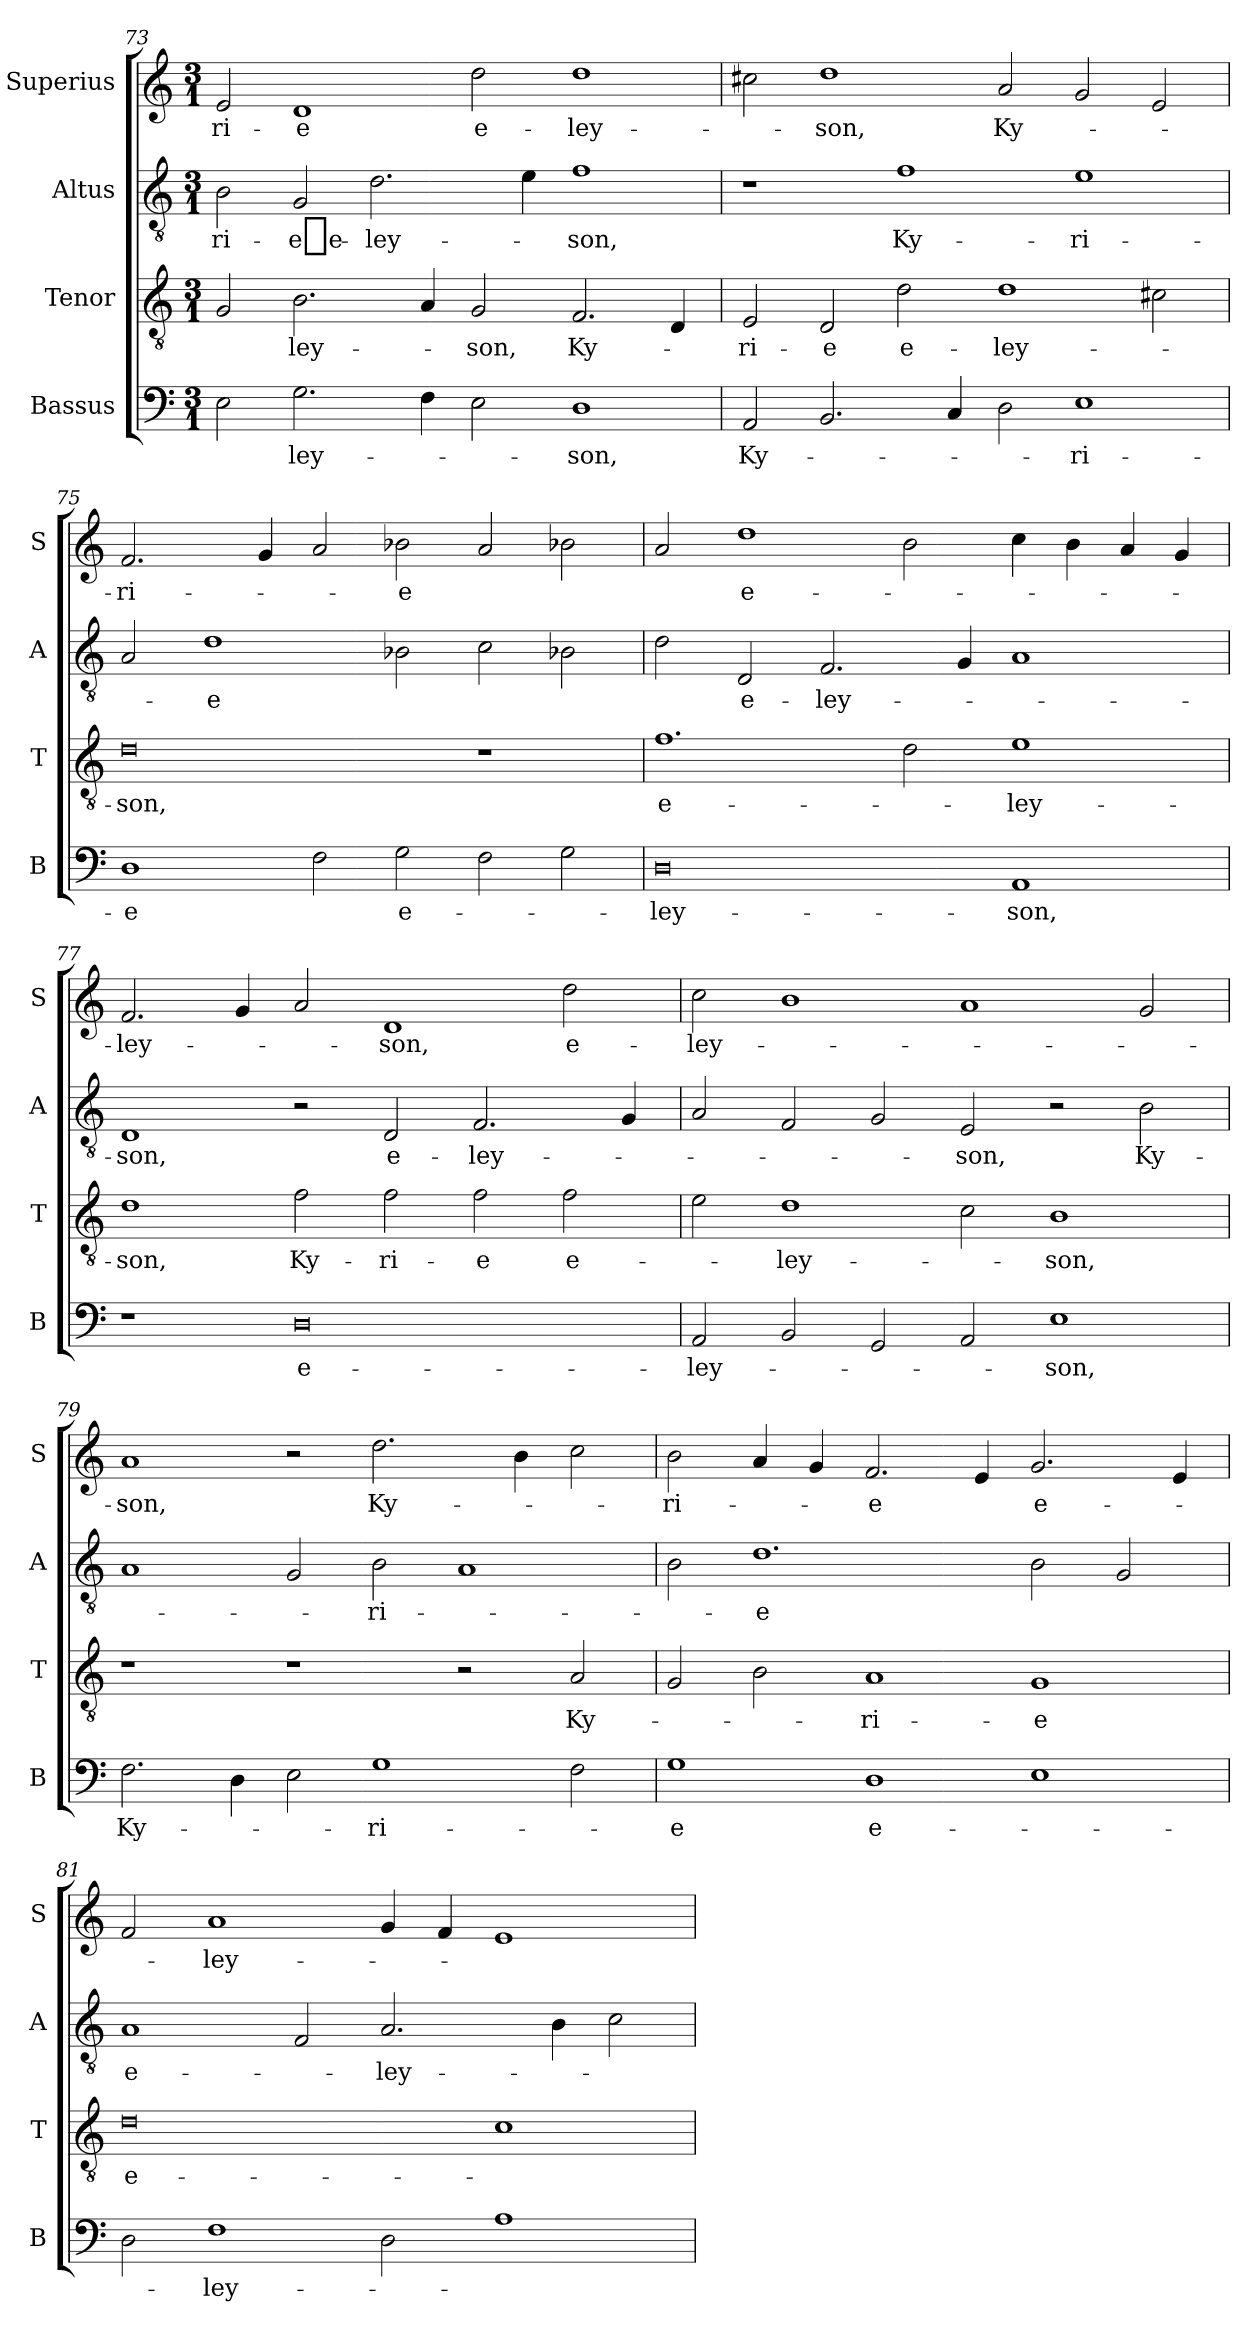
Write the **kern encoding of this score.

**kern	**text	**kern	**text	**kern	**text	**kern	**text
*part4	*part4	*part3	*part3	*part2	*part2	*part1	*part1
*staff4	*staff4	*staff3	*staff3	*staff2	*staff2	*staff1	*staff1
*I"Bassus	*	*I"Tenor	*	*I"Altus	*	*I"Superius	*
*I'B	*	*I'T	*	*I'A	*	*I'S	*
*clefF4	*	*clefGv2	*	*clefGv2	*	*clefG2	*
*k[]	*	*k[]	*	*k[]	*	*k[]	*
*M3/1	*	*M3/1	*	*M3/1	*	*M3/1	*
=73	=73	=73	=73	=73	=73	=73	=73
!	!	!	!	!	!LO:LY:i	!	!LO:LY:i
2E	.	2G	.	2B	-ri-	2e	-ri-
!	!LO:LY:i	!	!LO:LY:i	!	!LO:LY:i	!	!LO:LY:i
2.G	-ley-	2.B	-ley-	2G	-e_e-	1d	-e
!	!	!	!	!	!LO:LY:i	!	!
.	.	.	.	2.d	-ley-	.	.
4F	.	4A	.	.	.	.	.
!	!	!	!LO:LY:i	!	!	!	!LO:LY:i
2E	.	2G	-son,	.	.	2dd	e-
.	.	.	.	4e	.	.	.
!	!LO:LY:i	!	!LO:LY:i	!	!LO:LY:i	!	!LO:LY:i
1D	-son,	2.F	Ky-	1f	-son,	1dd	-ley-
.	.	4D	.	.	.	.	.
=74	=74	=74	=74	=74	=74	=74	=74
!	!LO:LY:i	!	!LO:LY:i	!	!	!	!
2AA	Ky-	2E	-ri-	1r	.	2cc#i	.
!	!	!	!LO:LY:i	!	!	!	!LO:LY:i
2.BB	.	2D	-e	.	.	1dd	-son,
!	!	!	!LO:LY:i	!	!LO:LY:i	!	!
.	.	2d	e-	1f	Ky-	.	.
4C	.	.	.	.	.	.	.
!	!	!	!LO:LY:i	!	!	!	!LO:LY:i
2D	.	1d	-ley-	.	.	2a	Ky-
!	!LO:LY:i	!	!	!	!LO:LY:i	!	!
1E	-ri-	.	.	1e	-ri-	2g	.
.	.	2c#X	.	.	.	2e	.
=75	=75	=75	=75	=75	=75	=75	=75
!	!LO:LY:i	!	!LO:LY:i	!	!	!	!LO:LY:i
1D	-e	0d	-son,	2A	.	2.f	-ri-
!	!	!	!	!	!LO:LY:i	!	!
.	.	.	.	1d	-e	.	.
.	.	.	.	.	.	4g	.
2F	.	.	.	.	.	2a	.
!	!LO:LY:i	!	!	!	!	!	!LO:LY:i
2G	e-	.	.	2B-X	.	2b-X	-e
2F	.	1r	.	2c	.	2a	.
2G	.	.	.	2B-X	.	2b-X	.
=76	=76	=76	=76	=76	=76	=76	=76
!	!LO:LY:i	!	!LO:LY:i	!	!	!	!
0D	-ley-	1.f	e-	2d	.	2a	.
!	!	!	!	!	!LO:LY:i	!	!LO:LY:i
.	.	.	.	2D	e-	1dd	e-
!	!	!	!	!	!LO:LY:i	!	!
.	.	.	.	2.F	-ley-	.	.
.	.	2d	.	.	.	2b	.
.	.	.	.	4G	.	.	.
!	!LO:LY:i	!	!LO:LY:i	!	!	!	!
1AA	-son,	1e	-ley-	1A	.	4cc	.
.	.	.	.	.	.	4b	.
.	.	.	.	.	.	4a	.
.	.	.	.	.	.	4g	.
=77	=77	=77	=77	=77	=77	=77	=77
!	!	!	!LO:LY:i	!	!LO:LY:i	!	!LO:LY:i
1r	.	1d	-son,	1D	-son,	2.f	-ley-
.	.	.	.	.	.	4g	.
!	!LO:LY:i	!	!LO:LY:i	!	!	!	!
0D	e-	2f	Ky-	2r	.	2a	.
!	!	!	!LO:LY:i	!	!LO:LY:i	!	!LO:LY:i
.	.	2f	-ri-	2D	e-	1d	-son,
!	!	!	!LO:LY:i	!	!LO:LY:i	!	!
.	.	2f	-e	2.F	-ley-	.	.
!	!	!	!LO:LY:i	!	!	!	!LO:LY:i
.	.	2f	e-	.	.	2dd	e-
.	.	.	.	4G	.	.	.
=78	=78	=78	=78	=78	=78	=78	=78
!	!LO:LY:i	!	!	!	!	!	!LO:LY:i
2AA	-ley-	2e	.	2A	.	2cc	-ley-
!	!	!	!LO:LY:i	!	!	!	!
2BB	.	1d	-ley-	2F	.	1b	.
2GG	.	.	.	2G	.	.	.
!	!	!	!	!	!LO:LY:i	!	!
2AA	.	2c	.	2E	-son,	1a	.
!	!LO:LY:i	!	!LO:LY:i	!	!	!	!
1E	-son,	1B	-son,	2r	.	.	.
!	!	!	!	!	!LO:LY:i	!	!
.	.	.	.	2B	Ky-	2g	.
=79	=79	=79	=79	=79	=79	=79	=79
!	!LO:LY:i	!	!	!	!	!	!LO:LY:i
2.F	Ky-	1r	.	1A	.	1a	-son,
4D	.	.	.	.	.	.	.
2E	.	1r	.	2G	.	2r	.
!	!LO:LY:i	!	!	!	!LO:LY:i	!	!LO:LY:i
1G	-ri-	.	.	2B	-ri-	2.dd	Ky-
.	.	2r	.	1A	.	.	.
.	.	.	.	.	.	4b	.
!	!	!	!LO:LY:i	!	!	!	!
2F	.	2A	Ky-	.	.	2cc	.
=80	=80	=80	=80	=80	=80	=80	=80
!	!LO:LY:i	!	!	!	!	!	!LO:LY:i
1G	-e	2G	.	2B	.	2b	-ri-
!	!	!	!	!	!LO:LY:i	!	!
.	.	2B	.	1.d	-e	4a	.
.	.	.	.	.	.	4g	.
!	!LO:LY:i	!	!LO:LY:i	!	!	!	!LO:LY:i
1D	e-	1A	-ri-	.	.	2.f	-e
.	.	.	.	.	.	4e	.
!	!	!	!LO:LY:i	!	!	!	!LO:LY:i
1E	.	1G	-e	2B	.	2.g	e-
.	.	.	.	2G	.	.	.
.	.	.	.	.	.	4e	.
=81	=81	=81	=81	=81	=81	=81	=81
!	!	!	!LO:LY:i	!	!LO:LY:i	!	!
2D	.	0d	e-	1A	e-	2f	.
!	!LO:LY:i	!	!	!	!	!	!LO:LY:i
1F	-ley-	.	.	.	.	1a	-ley-
.	.	.	.	2F	.	.	.
!	!	!	!	!	!LO:LY:i	!	!
2D	.	.	.	2.A	-ley-	4g	.
.	.	.	.	.	.	4f	.
1A	.	1c	.	.	.	1e	.
.	.	.	.	4B	.	.	.
.	.	.	.	2c	.	.	.
=	=	=	=	=	=	=	=
*-	*-	*-	*-	*-	*-	*-	*-
